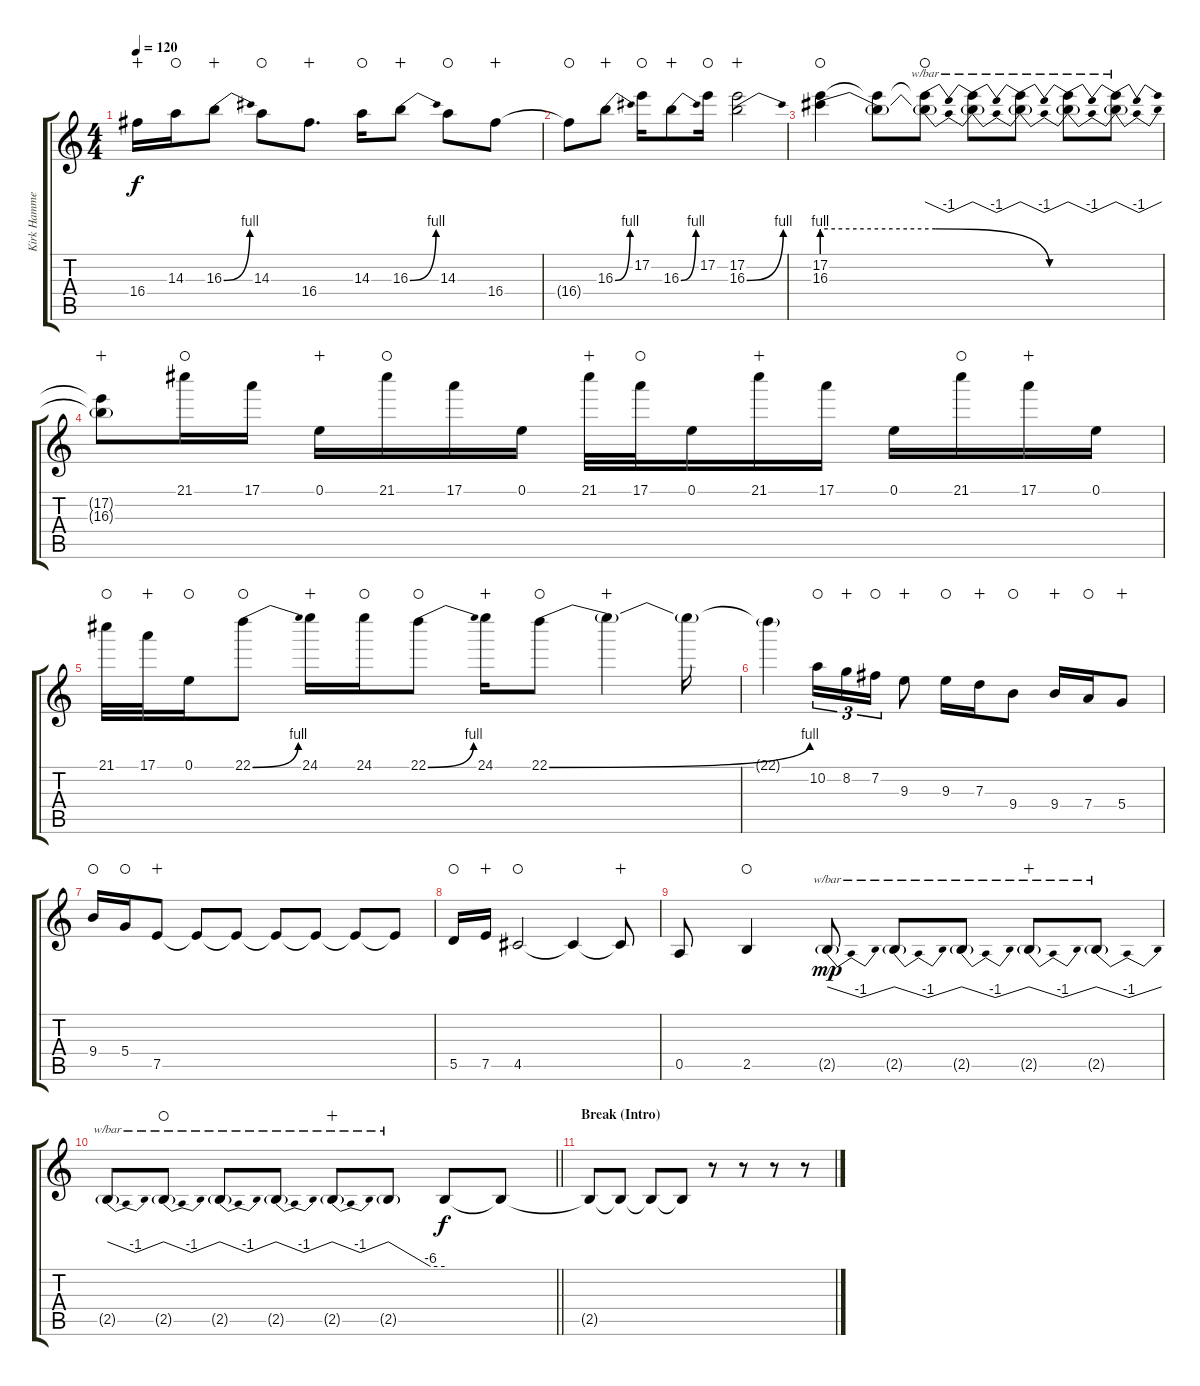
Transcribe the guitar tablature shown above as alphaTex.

\track ("Kirk Hammet" "Kirk Hamme") {instrument distortionguitar}
\staff {score tabs}
\tuning (E4 B3 G3 D3 A2 E2) {hide}
\ts (4 4)
\tempo 120
\clef g2
\ks c
16.4{t}.16{dy f wahc} 14.3.16{waho} 16.3{be (bend 0 0 60 4)}.8{wahc} 14.3.8{waho} 16.4.8{d wahc} 14.3.16{waho} 16.3{be (bend 0 0 60 4)}.8{wahc} 14.3.8{waho} 16.4.8{wahc} |
16.4{t}.8{waho} 16.3{be (bend 0 0 60 4)}.8{wahc} 17.2.16{waho} 16.3{be (bend 0 0 60 4)}.8{wahc} 17.2.16{waho} (17.2 16.3{be (bend 0 0 60 4)}).2{wahc} |
(17.2 16.3{be (custom 0 4 20 4 40 0 60 0)}).4{waho} (17.2{t} 16.3{t}).8 (17.2{t} 16.3{t}).8{tbe (dip default 0 0 30 -4 60 0) waho} (17.2{t} 16.3{t}).8{tbe (dip default 0 0 30 -4 60 0)} (17.2{t} 16.3{t}).8{tbe (dip default 0 0 30 -4 60 0)} (17.2{t} 16.3{t}).8{tbe (dip default 0 0 30 -4 60 0)} (17.2{t} 16.3{t}).8{tbe (dip default 0 0 30 -4 60 0)} |
(17.2{t} 16.3{t}).8{wahc} 21.1.16{waho} 17.1.16 0.1.16{wahc} 21.1.16{waho} 17.1.16 0.1.16 21.1.32{wahc} 17.1.32{waho} 0.1.16 21.1.16{wahc} 17.1.16 0.1.16 21.1.16{waho} 17.1.16{wahc} 0.1.16 |
21.1.32{waho} 17.1.32{wahc} 0.1.16{waho} 22.1{be (bend 0 0 60 4)}.8{waho} 24.1.16{wahc} 24.1.16{waho} 22.1{be (bend 0 0 60 4)}.8{waho} 24.1.16{wahc} 22.1{be (bend 0 0 60 4)}.8{waho} 22.1{t}.4{wahc} 22.1{t}.16 |
22.1{t}.4 10.2.16{tu (3 2) waho} 8.2.16{tu (3 2) wahc} 7.2.16{tu (3 2) waho} 9.3.8{wahc} 9.3.16{waho} 7.3.16{wahc} 9.4.8{waho} 9.4.16{wahc} 7.4.16{waho} 5.4.8{wahc} |
9.4.16{waho} 5.4.16{waho} 7.5.8{wahc} 7.5{t}.8 7.5{t}.8 7.5{t}.8 7.5{t}.8 7.5{t}.8 7.5{t}.8 |
5.5.16{waho} 7.5.16{wahc} 4.5.2{waho} 4.5{t}.4 4.5{t}.8{wahc} |
0.5.8 2.5.4{waho} 2.5{g}.8{tbe (dip default 0 0 30 -4 60 0) dy mp} 2.5{g}.8{tbe (dip default 0 0 30 -4 60 0)} 2.5{g}.8{tbe (dip default 0 0 30 -4 60 0)} 2.5{g}.8{tbe (dip default 0 0 30 -4 60 0) wahc} 2.5{g}.8{tbe (dip default 0 0 30 -4 60 0)} |
\barLineRight lightlight
2.5{g}.8{tbe (dip default 0 0 30 -4 60 0)} 2.5{g}.8{tbe (dip default 0 0 30 -4 60 0) waho} 2.5{g}.8{tbe (dip default 0 0 30 -4 60 0)} 2.5{g}.8{tbe (dip default 0 0 30 -4 60 0)} 2.5{g}.8{tbe (dip default 0 0 30 -4 60 0) wahc} 2.5{g}.8{tbe (custom default 0 0 45 -24 60 -24)} 2.5{t}.8{dy f} 2.5{t}.8 |
\section ("" "Break (Intro)")
2.5{t}.8 2.5{t}.8 2.5{t}.8 2.5{t}.8 r.8 r.8 r.8 r.8
